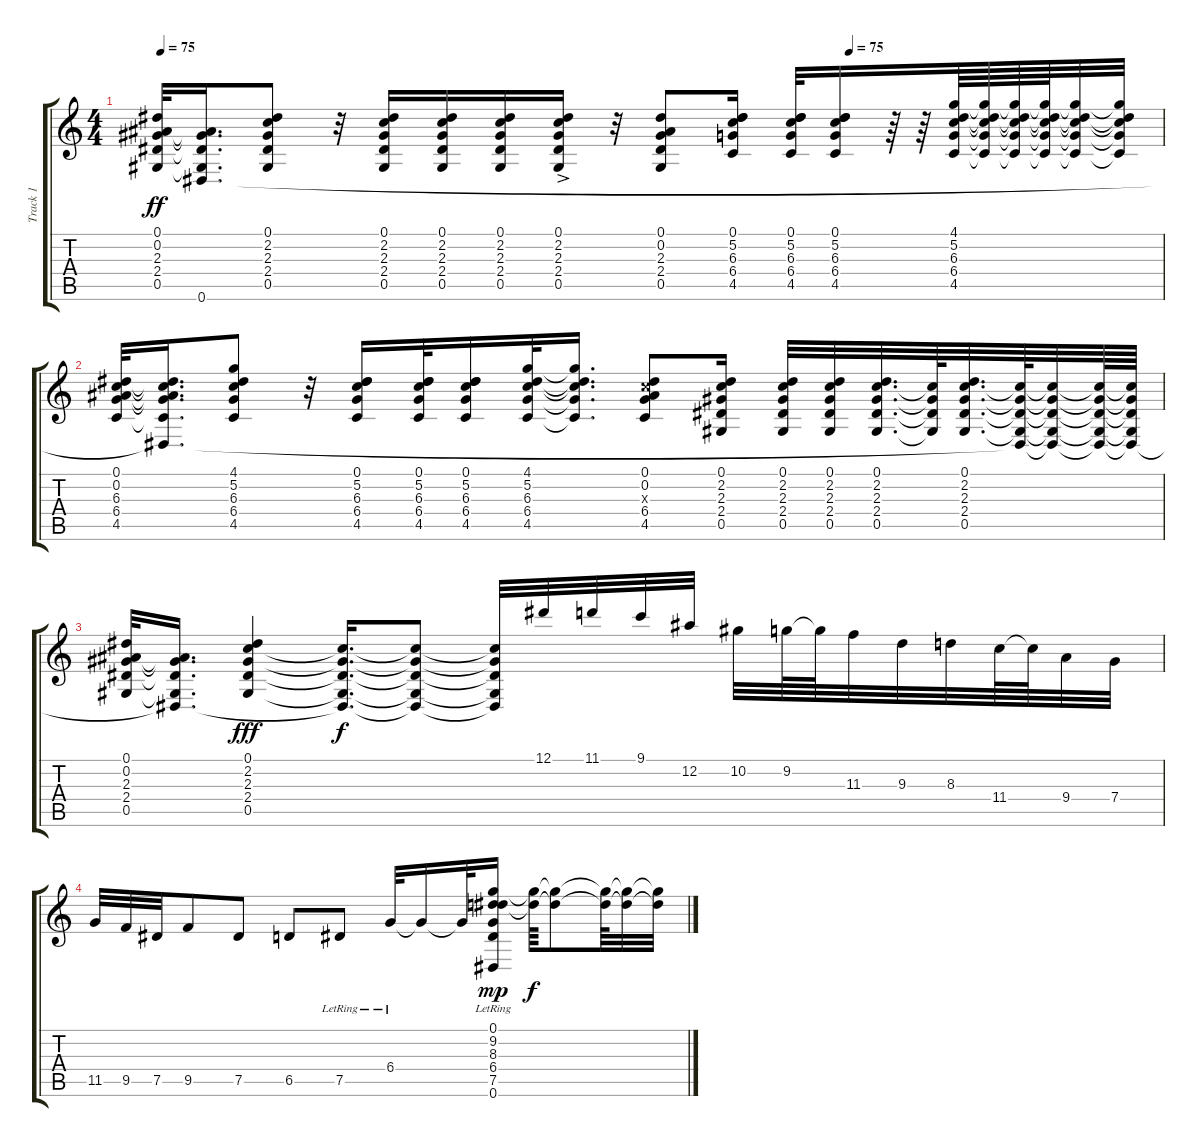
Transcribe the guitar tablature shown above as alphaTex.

\track ("Track 1" "Track 1") {instrument acousticguitarsteel}
\staff {score tabs}
\tuning (Eb4 Bb3 Gb3 Db3 Ab2 Eb2) {hide}
\ts (4 4)
\tempo 75
\tempo (75 0.6875)
\clef g2
\ks c
(0.1 0.2 2.3 2.4 0.5).32{dy ff} (0.2{t} 2.3{t} 2.4{t} 0.5{t} 0.6{t}).16{d} (0.1 2.2 2.3 2.4 0.5).8 r.32 (0.1 2.2 2.3 2.4 0.5).16 (0.1 2.2 2.3 2.4 0.5).16 (0.1 2.2 2.3 2.4 0.5).16 (0.1 2.2 2.3{ac} 2.4 0.5).16 r.32 (0.1 0.2 2.3 2.4 0.5).8 (0.1 5.2 6.3 6.4 4.5).16 (0.1 5.2 6.3 6.4 4.5).32 (0.1 5.2 6.3 6.4 4.5).16 r.64 r.64 (4.1 5.2 6.3 6.4 4.5).64 (4.1{t} 5.2{t} 6.3{t} 6.4{t} 4.5{t}).64 (4.1{t} 5.2{t} 6.3{t} 6.4{t} 4.5{t}).64 (4.1{t} 5.2{t} 6.3{t} 6.4{t} 4.5{t}).64 (4.1{t} 5.2{t} 6.3{t} 6.4{t} 4.5{t}).32 (4.1{t} 5.2{t} 6.3{t} 6.4{t} 4.5{t}).32 |
(0.1 0.2 6.3 6.4 4.5).32 (0.1{t} 0.2{t} 6.3{t} 6.4{t} 4.5{t} 0.6{t}).16{d} (4.1 5.2 6.3 6.4 4.5).8 r.32 (0.1 5.2 6.3 6.4 4.5).16 (0.1 5.2 6.3 6.4 4.5).32 (0.1 5.2 6.3 6.4 4.5).16 (4.1 5.2 6.3 6.4 4.5).32 (4.1{t} 5.2{t} 6.3{t} 6.4{t} 4.5{t}).16{d} (0.1 0.2 6.3{x} 6.4 4.5).8 (0.1 2.2 2.3 2.4 0.5).16 (0.1 2.2 2.3 2.4 0.5).32 (0.1 2.2 2.3 2.4 0.5).32 (0.1 2.2 2.3 2.4 0.5).32{d} (2.2{t} 2.3{t} 2.4{t} 0.5{t}).64 (0.1 2.2 2.3 2.4 0.5).32{d} (2.2{t} 2.3{t} 2.4{t} 0.5{t} 0.6{t}).64 (2.2{t} 2.3{t} 2.4{t} 0.5{t} 0.6{t}).32 (2.2{t} 2.3{t} 2.4{t} 0.5{t} 0.6{t}).64 (2.2{t} 2.3{t} 2.4{t} 0.5{t} 0.6{t}).64 |
(0.1 0.2 2.3 2.4 0.5).32 (0.2{t} 2.3{t} 2.4{t} 0.5{t} 0.6{t}).16{d} (0.1 2.2 2.3 2.4 0.5).4{dy fff} (2.2{t} 2.3{t} 2.4{t} 0.5{t} 0.6{t}).16{d dy f} (2.2{t} 2.3{t} 2.4{t} 0.5{t} 0.6{t}).8 (2.2{t} 2.3{t} 2.4{t} 0.5{t} 0.6{t}).32 12.1.32 11.1.32 9.1.32 12.2.32 10.2.32 9.2.64 9.2{t}.64 11.3.32 9.3.32 8.3.32 11.4.64 11.4{t}.64 9.4.32 7.4.32 |
11.5.32 9.5.32 7.5.32 9.5.8 7.5.8 6.5.8 7.5{lr}.8 6.4{lr}.32 6.4{t}.16 6.4{t}.32 (0.1 9.2{lr} 8.3{lr} 6.4 7.5 0.6).16{dy mp} (9.2{t} 8.3{t}).64{dy f} (9.2{t} 8.3{t}).8 (9.2{t} 8.3{t}).64 (9.2{t} 8.3{t}).32 (9.2{t} 8.3{t}).32
